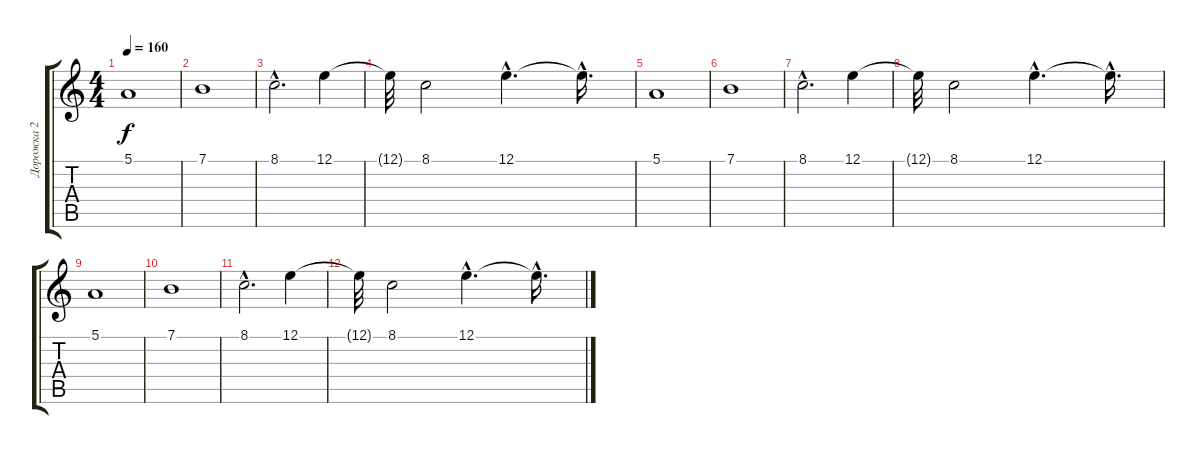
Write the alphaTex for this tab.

\track ("Дорожка 2" "Дорожка 2") {instrument viola}
\staff {score tabs}
\tuning (E4 B3 G3 D3 A2 E2) {hide}
\ts (4 4)
\tempo 160
\clef g2
\ks c
5.1.1{dy f} |
7.1.1 |
8.1{hac}.2{d} 12.1.4 |
12.1{t}.32 8.1.2 12.1{hac}.4{d} 12.1{hac t}.16{d} |
5.1.1{volume 6} |
7.1.1 |
8.1{hac}.2{d} 12.1.4 |
12.1{t}.32 8.1.2 12.1{hac}.4{d} 12.1{hac t}.16{d} |
5.1.1 |
7.1.1 |
8.1{hac}.2{d} 12.1.4 |
12.1{t}.32 8.1.2 12.1{hac}.4{d} 12.1{hac t}.16{d}
